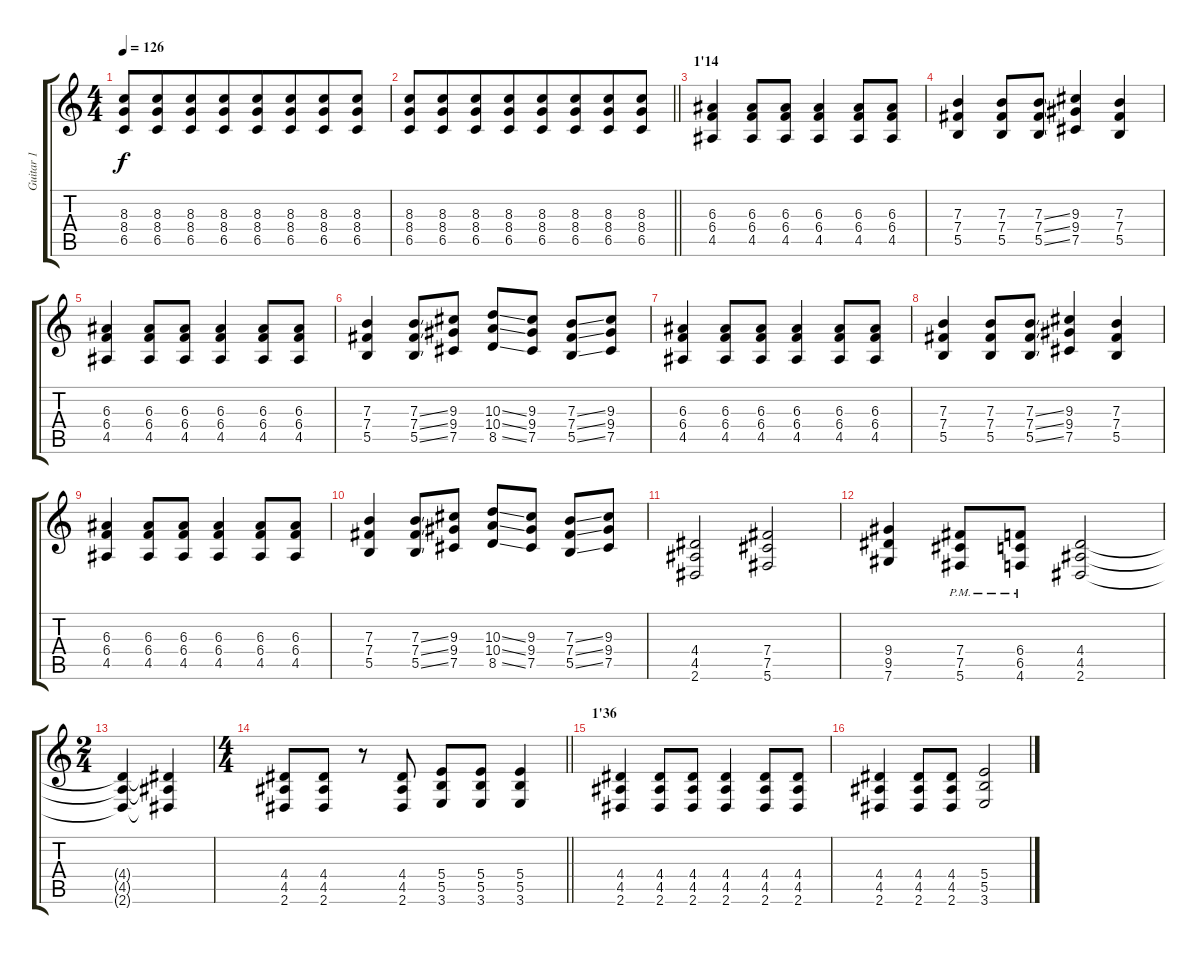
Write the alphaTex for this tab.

\track ("Guitar 1" "Guitar 1") {instrument distortionguitar}
\staff {score tabs}
\tuning (Db4 Ab3 E3 B2 Gb2 Db2) {hide}
\ts (4 4)
\tempo 126
\clef g2
\ks c
(8.3 8.4 6.5).8{dy f} (8.3 8.4 6.5).8{beam merge} (8.3 8.4 6.5).8 (8.3 8.4 6.5).8{beam merge} (8.3 8.4 6.5).8 (8.3 8.4 6.5).8{beam merge} (8.3 8.4 6.5).8 (8.3 8.4 6.5).8 |
\barLineRight lightlight
(8.3 8.4 6.5).8 (8.3 8.4 6.5).8{beam merge} (8.3 8.4 6.5).8 (8.3 8.4 6.5).8{beam merge} (8.3 8.4 6.5).8 (8.3 8.4 6.5).8{beam merge} (8.3 8.4 6.5).8 (8.3 8.4 6.5).8 |
\section ("" "1'14")
(6.3 6.4 4.5).4 (6.3 6.4 4.5).8 (6.3 6.4 4.5).8{beam merge} (6.3 6.4 4.5).4{beam split} (6.3 6.4 4.5).8{beam merge} (6.3 6.4 4.5).8 |
(7.3 7.4 5.5).4 (7.3 7.4 5.5).8 (7.3{ss} 7.4{ss} 5.5{ss}).8{beam merge} (9.3 9.4 7.5).4 (7.3 7.4 5.5).4 |
(6.3 6.4 4.5).4 (6.3 6.4 4.5).8 (6.3 6.4 4.5).8{beam merge} (6.3 6.4 4.5).4{beam split} (6.3 6.4 4.5).8{beam merge} (6.3 6.4 4.5).8 |
(7.3 7.4 5.5).4 (7.3{ss} 7.4{ss} 5.5{ss}).8{beam merge} (9.3 9.4 7.5).8 (10.3{ss} 10.4{ss} 8.5{ss}).8 (9.3 9.4 7.5).8{beam split} (7.3{ss} 7.4{ss} 5.5{ss}).8{beam merge} (9.3 9.4 7.5).8 |
(6.3 6.4 4.5).4 (6.3 6.4 4.5).8 (6.3 6.4 4.5).8{beam merge} (6.3 6.4 4.5).4{beam split} (6.3 6.4 4.5).8{beam merge} (6.3 6.4 4.5).8 |
(7.3 7.4 5.5).4 (7.3 7.4 5.5).8 (7.3{ss} 7.4{ss} 5.5{ss}).8{beam merge} (9.3 9.4 7.5).4 (7.3 7.4 5.5).4 |
(6.3 6.4 4.5).4 (6.3 6.4 4.5).8 (6.3 6.4 4.5).8{beam merge} (6.3 6.4 4.5).4{beam split} (6.3 6.4 4.5).8{beam merge} (6.3 6.4 4.5).8 |
(7.3 7.4 5.5).4 (7.3{ss} 7.4{ss} 5.5{ss}).8{beam merge} (9.3 9.4 7.5).8 (10.3{ss} 10.4{ss} 8.5{ss}).8 (9.3 9.4 7.5).8{beam split} (7.3{ss} 7.4{ss} 5.5{ss}).8{beam merge} (9.3 9.4 7.5).8 |
(4.4 4.5 2.6).2 (7.4 7.5 5.6).2 |
(9.4 9.5 7.6).4 (7.4{pm} 7.5{pm} 5.6{pm}).8 (6.4{pm} 6.5{pm} 4.6{pm}).8 (4.4 4.5 2.6).2 |
\ts (2 4)
(4.4{t} 4.5{t} 2.6{t}).4 (4.4{t} 4.5{t} 2.6{t}).4 |
\ts (4 4)
\barLineRight lightlight
(4.4 4.5 2.6).8{beam merge} (4.4 4.5 2.6).8 r.8 (4.4 4.5 2.6).8 (5.4 5.5 3.6).8 (5.4 5.5 3.6).8 (5.4 5.5 3.6).4 |
\section ("" "1'36")
(4.4 4.5 2.6).4 (4.4 4.5 2.6).8{beam merge} (4.4 4.5 2.6).8 (4.4 4.5 2.6).4 (4.4 4.5 2.6).8{beam merge} (4.4 4.5 2.6).8 |
(4.4 4.5 2.6).4 (4.4 4.5 2.6).8{beam merge} (4.4 4.5 2.6).8 (5.4 5.5 3.6).2
